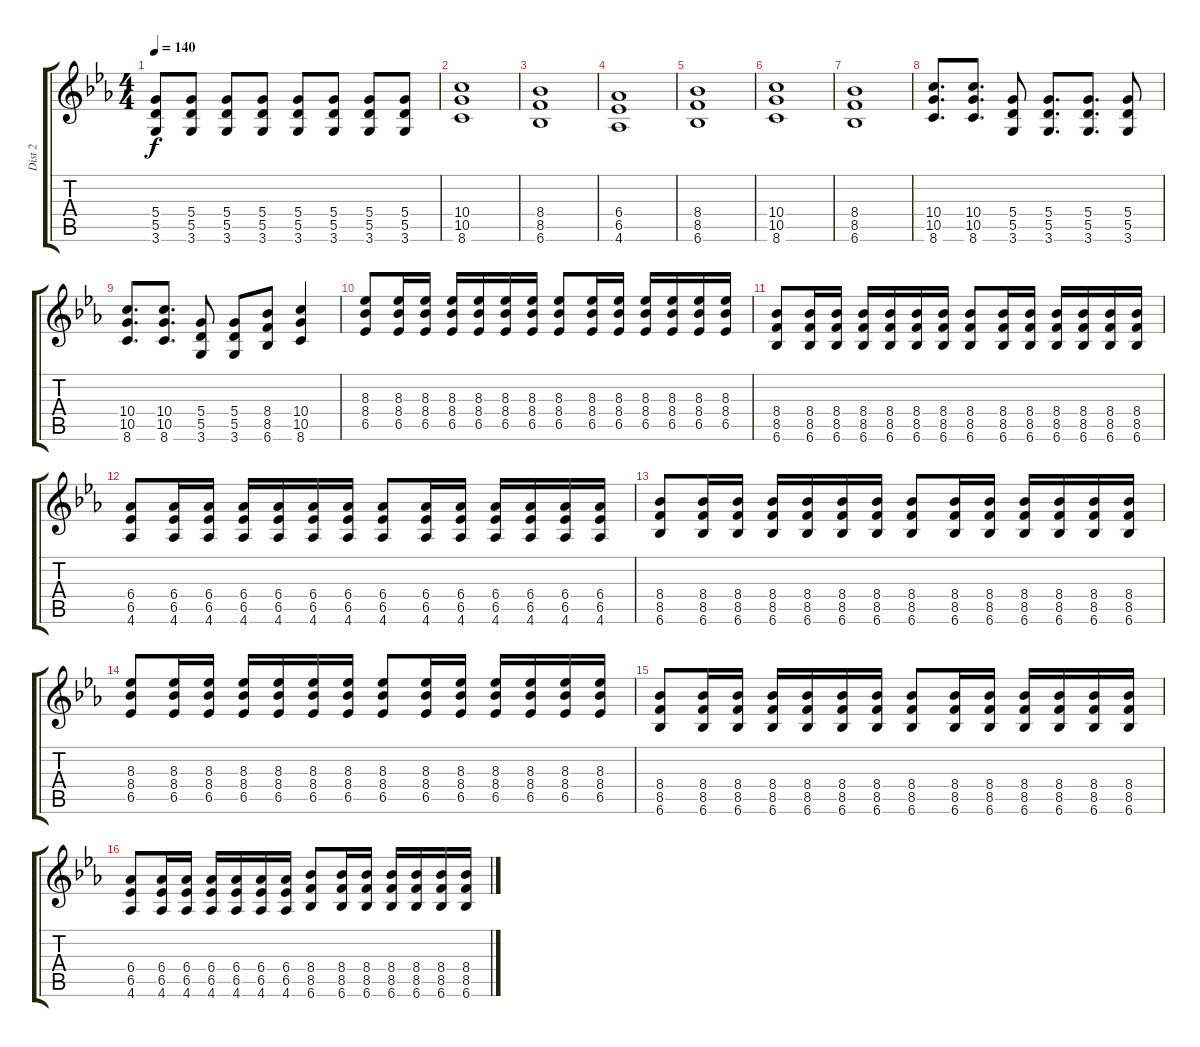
\track ("Dist 2" "Dist 2") {instrument distortionguitar}
\staff {score tabs}
\tuning (E4 B3 G3 D3 A2 E2) {hide}
\ts (4 4)
\tempo 140
\clef g2
\ks eb
(5.4 5.5 3.6).8{dy f} (5.4 5.5 3.6).8 (5.4 5.5 3.6).8 (5.4 5.5 3.6).8 (5.4 5.5 3.6).8 (5.4 5.5 3.6).8 (5.4 5.5 3.6).8 (5.4 5.5 3.6).8 |
(10.4 10.5 8.6).1 |
(8.4 8.5 6.6).1 |
(6.4 6.5 4.6).1 |
(8.4 8.5 6.6).1 |
(10.4 10.5 8.6).1 |
(8.4 8.5 6.6).1 |
(10.4 10.5 8.6).8{d} (10.4 10.5 8.6).8{d} (5.4 5.5 3.6).8 (5.4 5.5 3.6).8{d} (5.4 5.5 3.6).8{d} (5.4 5.5 3.6).8 |
(10.4 10.5 8.6).8{d} (10.4 10.5 8.6).8{d} (5.4 5.5 3.6).8 (5.4 5.5 3.6).8 (8.4 8.5 6.6).8 (10.4 10.5 8.6).4 |
(8.3 8.4 6.5).8 (8.3 8.4 6.5).16 (8.3 8.4 6.5).16 (8.3 8.4 6.5).16 (8.3 8.4 6.5).16 (8.3 8.4 6.5).16 (8.3 8.4 6.5).16 (8.3 8.4 6.5).8 (8.3 8.4 6.5).16 (8.3 8.4 6.5).16 (8.3 8.4 6.5).16 (8.3 8.4 6.5).16 (8.3 8.4 6.5).16 (8.3 8.4 6.5).16 |
(8.4 8.5 6.6).8 (8.4 8.5 6.6).16 (8.4 8.5 6.6).16 (8.4 8.5 6.6).16 (8.4 8.5 6.6).16 (8.4 8.5 6.6).16 (8.4 8.5 6.6).16 (8.4 8.5 6.6).8 (8.4 8.5 6.6).16 (8.4 8.5 6.6).16 (8.4 8.5 6.6).16 (8.4 8.5 6.6).16 (8.4 8.5 6.6).16 (8.4 8.5 6.6).16 |
(6.4 6.5 4.6).8 (6.4 6.5 4.6).16 (6.4 6.5 4.6).16 (6.4 6.5 4.6).16 (6.4 6.5 4.6).16 (6.4 6.5 4.6).16 (6.4 6.5 4.6).16 (6.4 6.5 4.6).8 (6.4 6.5 4.6).16 (6.4 6.5 4.6).16 (6.4 6.5 4.6).16 (6.4 6.5 4.6).16 (6.4 6.5 4.6).16 (6.4 6.5 4.6).16 |
(8.4 8.5 6.6).8 (8.4 8.5 6.6).16 (8.4 8.5 6.6).16 (8.4 8.5 6.6).16 (8.4 8.5 6.6).16 (8.4 8.5 6.6).16 (8.4 8.5 6.6).16 (8.4 8.5 6.6).8 (8.4 8.5 6.6).16 (8.4 8.5 6.6).16 (8.4 8.5 6.6).16 (8.4 8.5 6.6).16 (8.4 8.5 6.6).16 (8.4 8.5 6.6).16 |
(8.3 8.4 6.5).8 (8.3 8.4 6.5).16 (8.3 8.4 6.5).16 (8.3 8.4 6.5).16 (8.3 8.4 6.5).16 (8.3 8.4 6.5).16 (8.3 8.4 6.5).16 (8.3 8.4 6.5).8 (8.3 8.4 6.5).16 (8.3 8.4 6.5).16 (8.3 8.4 6.5).16 (8.3 8.4 6.5).16 (8.3 8.4 6.5).16 (8.3 8.4 6.5).16 |
(8.4 8.5 6.6).8 (8.4 8.5 6.6).16 (8.4 8.5 6.6).16 (8.4 8.5 6.6).16 (8.4 8.5 6.6).16 (8.4 8.5 6.6).16 (8.4 8.5 6.6).16 (8.4 8.5 6.6).8 (8.4 8.5 6.6).16 (8.4 8.5 6.6).16 (8.4 8.5 6.6).16 (8.4 8.5 6.6).16 (8.4 8.5 6.6).16 (8.4 8.5 6.6).16 |
(6.4 6.5 4.6).8 (6.4 6.5 4.6).16 (6.4 6.5 4.6).16 (6.4 6.5 4.6).16 (6.4 6.5 4.6).16 (6.4 6.5 4.6).16 (6.4 6.5 4.6).16 (8.4 8.5 6.6).8 (8.4 8.5 6.6).16 (8.4 8.5 6.6).16 (8.4 8.5 6.6).16 (8.4 8.5 6.6).16 (8.4 8.5 6.6).16 (8.4 8.5 6.6).16
